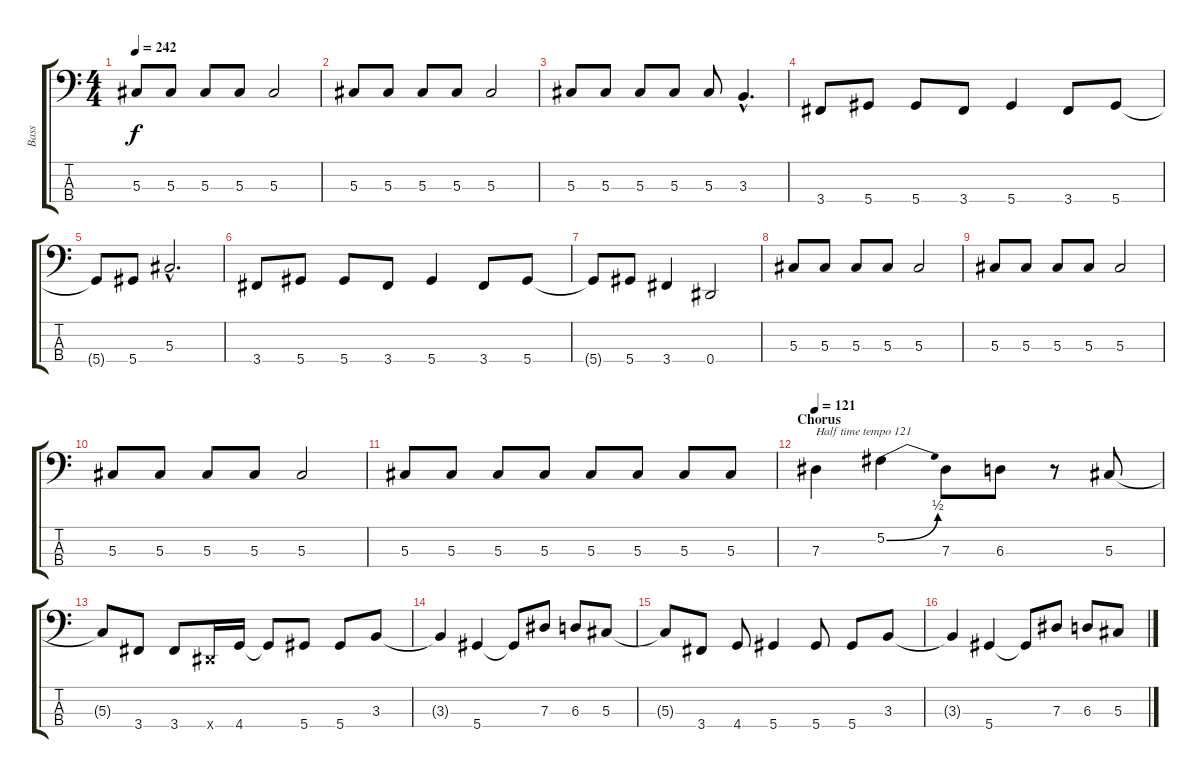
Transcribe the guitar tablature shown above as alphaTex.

\track ("Bass" "Bass") {instrument electricbasspick}
\staff {score tabs}
\tuning (Gb2 Db2 Ab1 Eb1) {hide}
\ts (4 4)
\tempo 242
\clef f4
\ks c
5.3.8{dy f} 5.3.8 5.3.8 5.3.8 5.3.2 |
5.3.8 5.3.8 5.3.8 5.3.8 5.3.2 |
5.3.8 5.3.8 5.3.8 5.3.8 5.3.8 3.3{hac}.4{d} |
3.4.8 5.4.8 5.4.8 3.4.8 5.4.4 3.4.8 5.4.8 |
5.4{t}.8 5.4.8 5.3{hac}.2{d} |
3.4.8 5.4.8 5.4.8 3.4.8 5.4.4 3.4.8 5.4.8 |
5.4{t}.8 5.4.8 3.4.4 0.4.2 |
5.3.8 5.3.8 5.3.8 5.3.8 5.3.2 |
5.3.8 5.3.8 5.3.8 5.3.8 5.3.2 |
5.3.8 5.3.8 5.3.8 5.3.8 5.3.2 |
5.3.8 5.3.8 5.3.8 5.3.8 5.3.8 5.3.8 5.3.8 5.3.8 |
\section ("" "Chorus")
\tempo 121
7.3.4{txt "Half time tempo 121"} 5.2{be (bend 0 0 60 2)}.4 7.3.8 6.3.8 r.8 5.3.8 |
5.3{t}.8 3.4.8 3.4.8 0.4{x}.16 4.4.16 4.4{t}.8 5.4.8 5.4.8 3.3.8 |
3.3{t}.4 5.4.4 5.4{t}.8 7.3.8 6.3.8 5.3.8 |
5.3{t}.8 3.4.8 4.4.8 5.4.4 5.4.8 5.4.8 3.3.8 |
3.3{t}.4 5.4.4 5.4{t}.8 7.3.8 6.3.8 5.3.8
